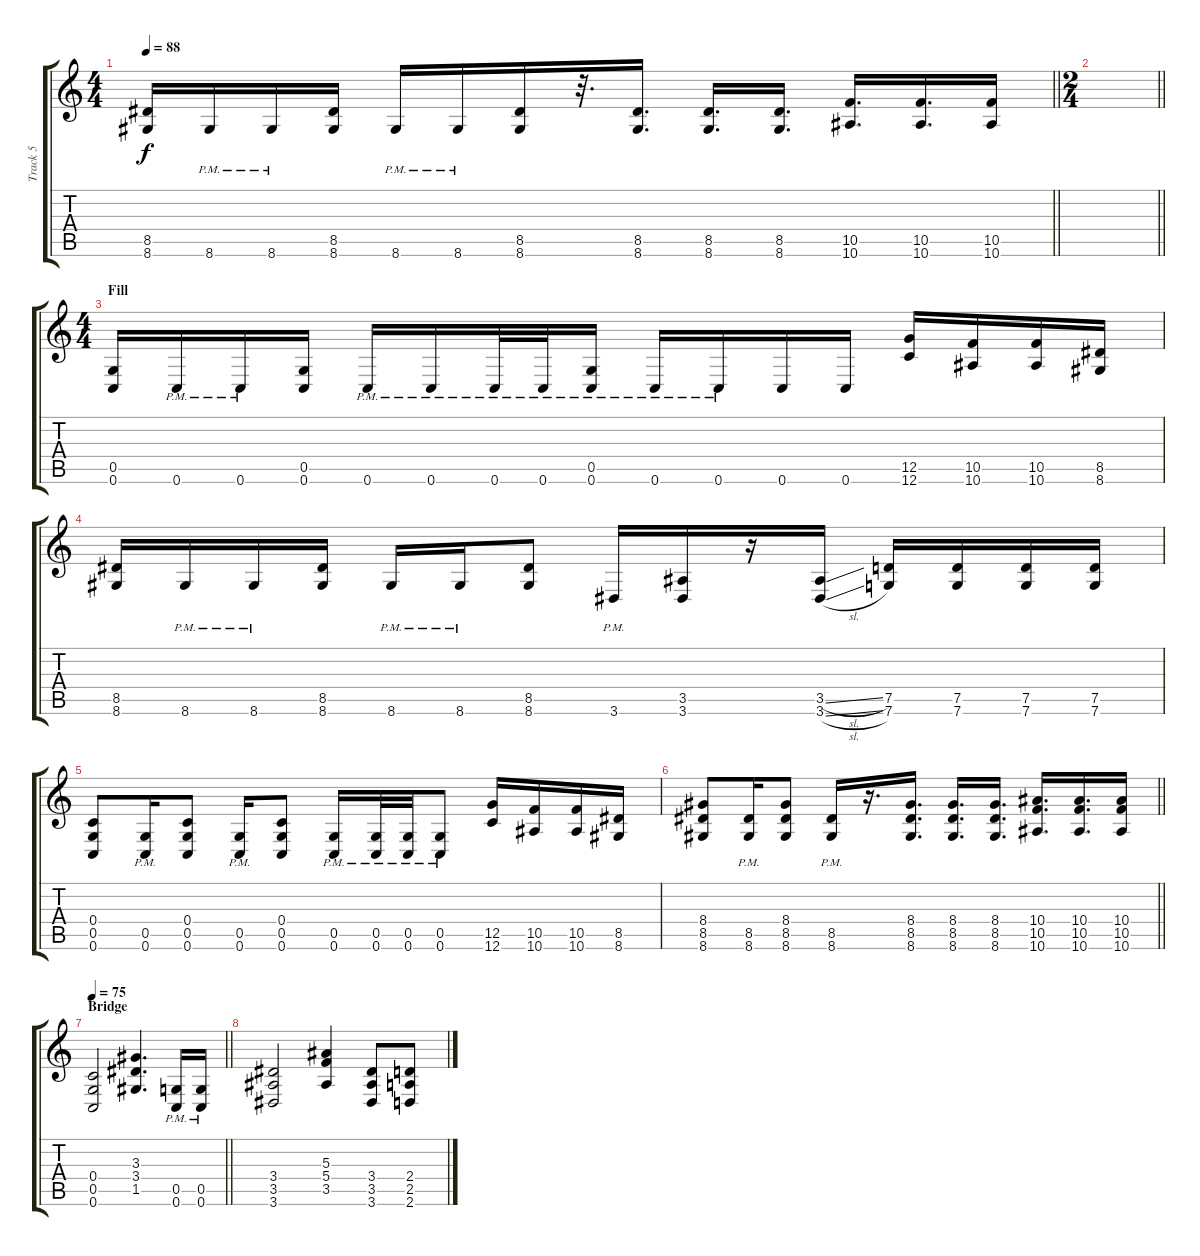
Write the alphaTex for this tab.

\track ("Track 5" "Track 5") {instrument distortionguitar}
\staff {score tabs}
\tuning (D4 A3 F3 C3 G2 C2) {hide}
\ts (4 4)
\tempo 88
\clef g2
\barLineRight lightlight
\ks c
(8.5 8.6).16{dy f} 8.6{pm}.16 8.6{pm}.16 (8.5 8.6).16 8.6{pm}.16 8.6{pm}.16 (8.5 8.6).16 r.32{d} (8.5 8.6).16{d} (8.5 8.6).16{d} (8.5 8.6).16{d} (10.5 10.6).16{d} (10.5 10.6).16{d} (10.5 10.6).16 |
\ts (2 4)
\barLineRight lightlight
|
\ts (4 4)
\section ("" "Fill")
(0.5 0.6).16 0.6{pm}.16 0.6{pm}.16 (0.5 0.6).16 0.6{pm}.16 0.6{pm}.16 0.6{pm}.32 0.6{pm}.32 (0.5{pm} 0.6{pm}).16 0.6{pm}.16 0.6{pm}.16 0.6.16 0.6.16 (12.5 12.6).16 (10.5 10.6).16 (10.5 10.6).16 (8.5 8.6).16 |
(8.5 8.6).16 8.6{pm}.16 8.6{pm}.16 (8.5 8.6).16 8.6{pm}.16 8.6{pm}.16 (8.5 8.6).8 3.6{pm}.16 (3.5 3.6).16 r.16 (3.5{sl} 3.6{sl}).16 (7.5 7.6).16 (7.5 7.6).16 (7.5 7.6).16 (7.5 7.6).16 |
(0.4 0.5 0.6).8 (0.5{pm} 0.6{pm}).16 (0.4 0.5 0.6).8 (0.5{pm} 0.6{pm}).16 (0.4 0.5 0.6).8 (0.5{pm} 0.6{pm}).16 (0.5{pm} 0.6{pm}).32 (0.5{pm} 0.6{pm}).32 (0.5{pm} 0.6{pm}).8 (12.5 12.6).16 (10.5 10.6).16 (10.5 10.6).16 (8.5 8.6).16 |
\barLineRight lightlight
(8.4 8.5 8.6).8 (8.5{pm} 8.6{pm}).16 (8.4 8.5 8.6).8 (8.5{pm} 8.6{pm}).16 r.16{d} (8.4 8.5 8.6).16{d} (8.4 8.5 8.6).16{d} (8.4 8.5 8.6).16{d} (10.4 10.5 10.6).16{d} (10.4 10.5 10.6).16{d} (10.4 10.5 10.6).16 |
\section ("" "Bridge")
\tempo 75
\barLineRight lightlight
(0.4 0.5 0.6).2 (3.3 3.4 1.5).4{d} (0.5{pm} 0.6{pm}).16 (0.5{pm} 0.6{pm}).16 |
(3.4 3.5 3.6).2 (5.3 5.4 3.5).4 (3.4 3.5 3.6).8 (2.4 2.5 2.6).8
